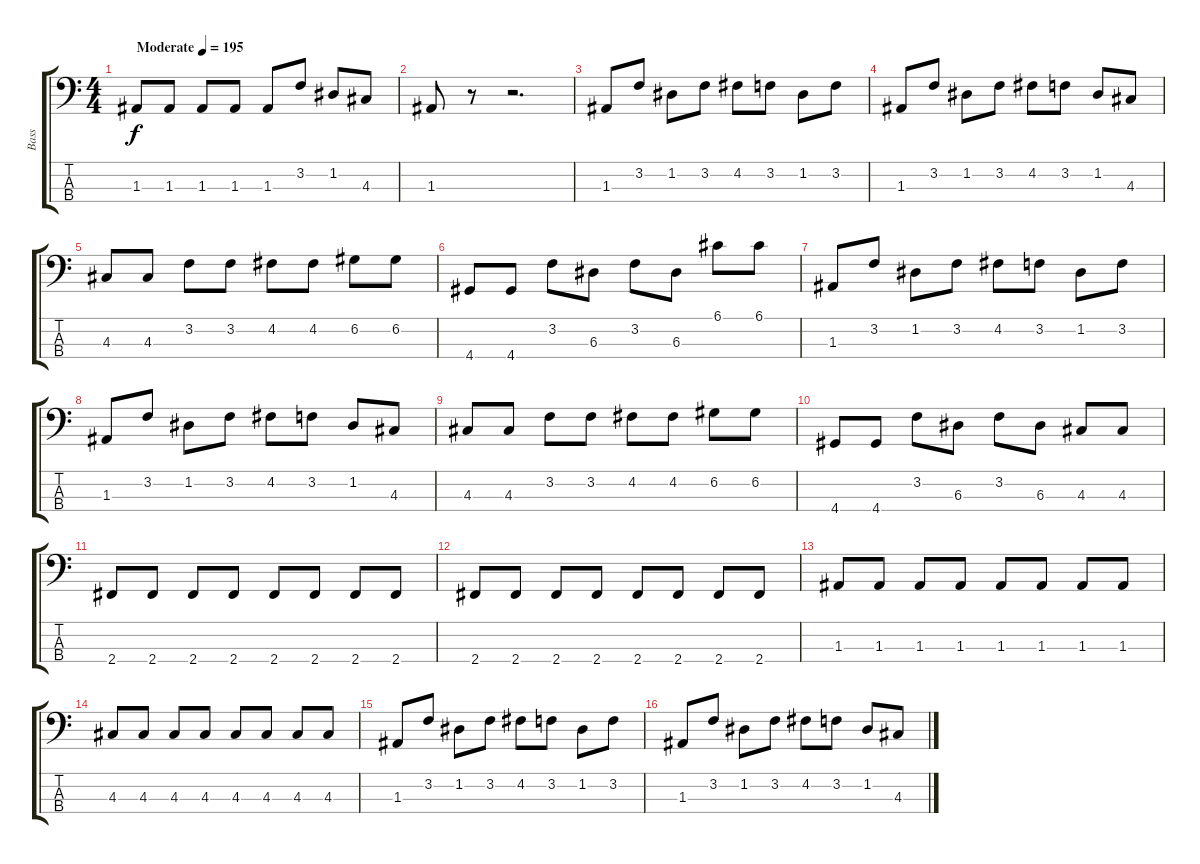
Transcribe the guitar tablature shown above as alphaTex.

\track ("Bass" "Bass") {instrument electricbasspick}
\staff {score tabs}
\tuning (G2 D2 A1 E1) {hide}
\ts (4 4)
\tempo (195 "Moderate")
\clef f4
\ks c
1.3.8{dy f instrument electricbasspick} 1.3.8 1.3.8 1.3.8 1.3.8 3.2.8 1.2.8 4.3.8 |
1.3.8 r.8 r.2{d} |
1.3.8 3.2.8 1.2.8 3.2.8 4.2.8 3.2.8 1.2.8 3.2.8 |
1.3.8 3.2.8 1.2.8 3.2.8 4.2.8 3.2.8 1.2.8 4.3.8 |
4.3.8 4.3.8 3.2.8 3.2.8 4.2.8 4.2.8 6.2.8 6.2.8 |
4.4.8 4.4.8 3.2.8 6.3.8 3.2.8 6.3.8 6.1.8 6.1.8 |
1.3.8 3.2.8 1.2.8 3.2.8 4.2.8 3.2.8 1.2.8 3.2.8 |
1.3.8 3.2.8 1.2.8 3.2.8 4.2.8 3.2.8 1.2.8 4.3.8 |
4.3.8 4.3.8 3.2.8 3.2.8 4.2.8 4.2.8 6.2.8 6.2.8 |
4.4.8 4.4.8 3.2.8 6.3.8 3.2.8 6.3.8 4.3.8 4.3.8 |
2.4.8 2.4.8 2.4.8 2.4.8 2.4.8 2.4.8 2.4.8 2.4.8 |
2.4.8 2.4.8 2.4.8 2.4.8 2.4.8 2.4.8 2.4.8 2.4.8 |
1.3.8 1.3.8 1.3.8 1.3.8 1.3.8 1.3.8 1.3.8 1.3.8 |
4.3.8 4.3.8 4.3.8 4.3.8 4.3.8 4.3.8 4.3.8 4.3.8 |
1.3.8 3.2.8 1.2.8 3.2.8 4.2.8 3.2.8 1.2.8 3.2.8 |
1.3.8 3.2.8 1.2.8 3.2.8 4.2.8 3.2.8 1.2.8 4.3.8
